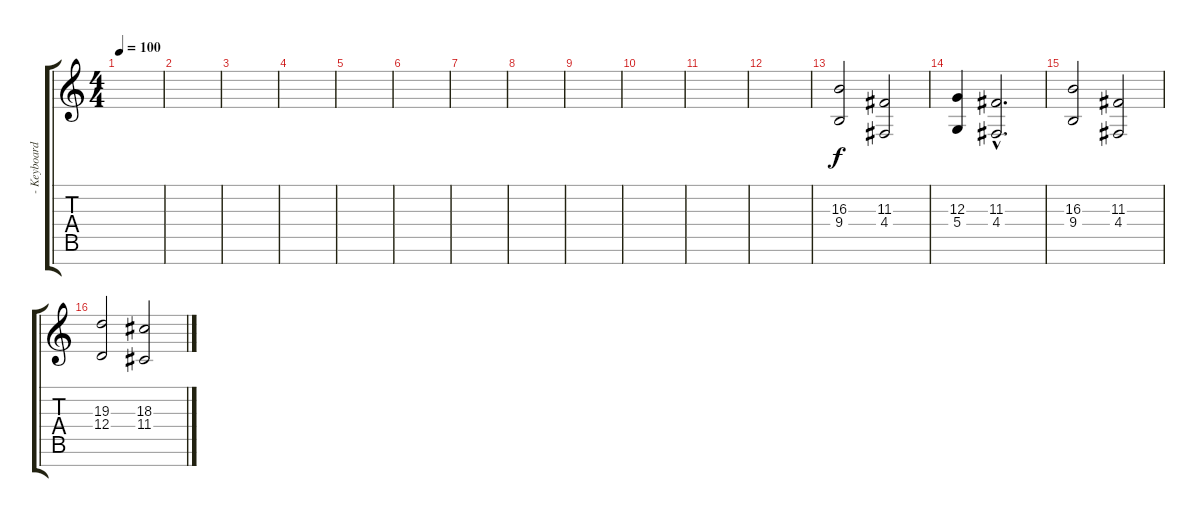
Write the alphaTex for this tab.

\track ("- Keyboard / Choir" "- Keyboard") {instrument pad4choir}
\staff {score tabs}
\tuning (E4 B3 G3 D3 A2 E2 B1) {hide}
\ts (4 4)
\tempo 100
\clef g2
\ks c
|
|
|
|
|
|
|
|
|
|
|
|
(16.3 9.4).2 (11.3 4.4).2 |
(12.3 5.4).4 (11.3{hac} 4.4{hac}).2{d} |
(16.3 9.4).2 (11.3 4.4).2 |
(19.3 12.4).2 (18.3 11.4).2
